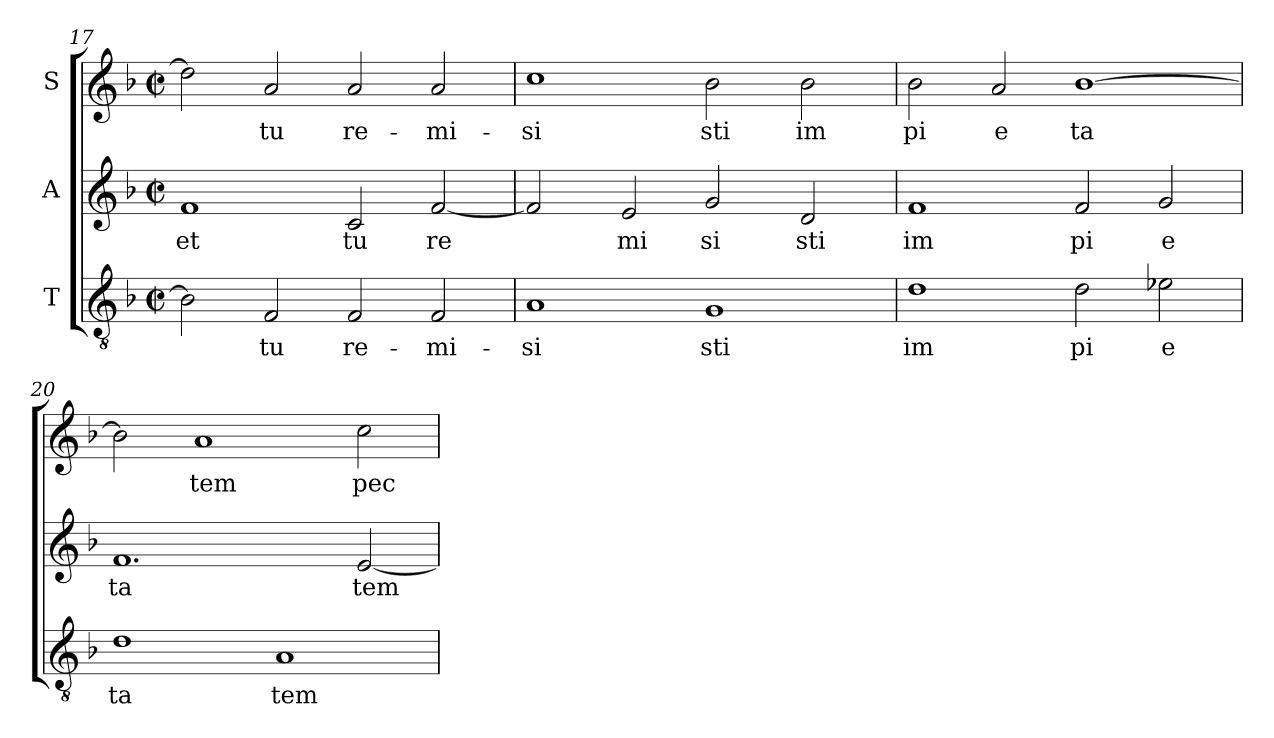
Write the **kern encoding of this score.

**kern	**text	**kern	**text	**kern	**text
*part3	*part3	*part2	*part2	*part1	*part1
*staff3	*staff3	*staff2	*staff2	*staff1	*staff1
*I"T	*	*I"A	*	*I"S	*
*clefGv2	*	*clefG2	*	*clefG2	*
*k[b-]	*	*k[b-]	*	*k[b-]	*
*F:	*	*F:	*	*F:	*
*M2/2	*	*M2/2	*	*M2/2	*
*met(c|)	*	*met(c|)	*	*met(c|)	*
=17	=17	=17	=17	=17	=17
!	!	!	!LO:LY:b:cj	!	!
2B-\]	.	1f	et	2dd\]	.
!	!LO:LY:b:cj	!	!	!	!LO:LY:b:cj
2F/	tu	.	.	2a/	tu
!	!LO:LY:b:cj	!	!LO:LY:b:cj	!	!LO:LY:b:cj
2F/	re-	2c/	tu	2a/	re-
!	!LO:LY:b:cj	!	!LO:LY:b:cj	!	!LO:LY:b:cj
2F/	-mi-	[>2f/	re	2a/	-mi-
!!LO:PB:g=z
=18	=18	=18	=18	=18	=18
!	!LO:LY:b:cj	!	!	!	!LO:LY:b:cj
*	*	*^	*	*	*
1A	-si	2f/]	32ryy	.	1cc	-si
.	.	.	1ryy	.	.	.
!	!	!	!	!LO:LY:b:cj	!	!
.	.	2e/	.	mi	.	.
!	!LO:LY:b:cj	!	!	!LO:LY:b:cj	!	!LO:LY:b:cj
1G	sti	2g/	.	si	2b-\	sti
.	.	.	2ryy	.	.	.
!	!	!	!	!LO:LY:b:cj	!	!LO:LY:b:cj
.	.	2d/	.	sti	2b-\	im
.	.	.	4...ryy	.	.	.
=19	=19	=19	=19	=19	=19	=19
!	!LO:LY:b:cj	!	!	!LO:LY:b:cj	!	!LO:LY:b:cj
*	*	*v	*v	*	*	*
1d	im	1f	im	2b-\	pi
!	!	!	!	!	!LO:LY:b:cj
.	.	.	.	2a/	e
!	!LO:LY:b:cj	!	!LO:LY:b:cj	!	!LO:LY:b:cj
2d\	pi	2f/	pi	[>1b-	ta
!	!LO:LY:b:cj	!	!LO:LY:b:cj	!	!
2e-X\	e	2g/	e	.	.
=20	=20	=20	=20	=20	=20
!	!LO:LY:b:cj	!	!LO:LY:b:cj	!	!
1d	ta	1.f	ta	2b-\]	.
!	!	!	!	!	!LO:LY:b:cj
.	.	.	.	1a	tem
!	!LO:LY:b:cj	!	!	!	!
1A	tem	.	.	.	.
!	!	!	!LO:LY:b	!	!LO:LY:b:cj
.	.	[<2e/	tem	2cc\	pec
=	=	=	=	=	=
*-	*-	*-	*-	*-	*-
